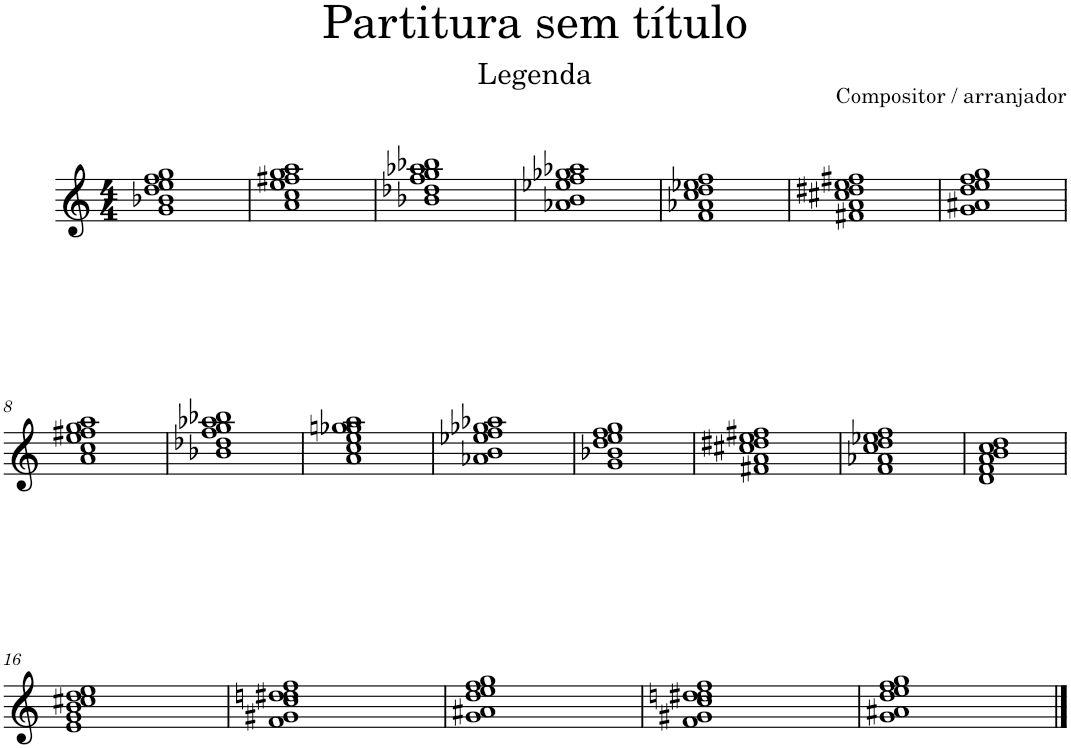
**kern
*part1
*staff1
*I"Violino
*I'Vno.
*clefG2
*k[]
*M4/4
=1
1g 1b-X 1dd 1ee 1ff 1gg
=2
1a 1cc 1ee 1ff#X 1gg 1aa
=3
1b-X 1dd-X 1ff 1gg 1aa-X 1bb-X
=4
1a-X 1b 1ee-X 1ff 1gg-X 1aa-X
=5
1f 1a-X 1cc 1dd 1ee-X 1ff
=6
1f#X 1a 1cc#X 1dd#X 1ee 1ff#X
=7
1g 1a#X 1dd 1ee 1ff 1gg
!!LO:LB:g=z
=8
1a 1cc 1ee 1ff#X 1gg 1aa
=9
1b-X 1dd-X 1ff 1gg 1aa-X 1bb-X
=10
1a 1cc 1ee 1gg-X 1ggn 1aa
=11
1a-X 1b 1ee-X 1ff 1gg-X 1aa-X
=12
1g 1b-X 1dd 1ee 1ff 1gg
=13
1f#X 1a 1cc#X 1dd#X 1ee 1ff#X
=14
1f 1a-X 1cc 1dd 1ee-X 1ff
=15
1d 1f 1a 1b 1cc 1dd
!!LO:LB:g=z
=16
1e 1g 1b 1cc#X 1dd 1ee
=17
1f 1g#X 1cc 1ddn 1dd#X 1ff
=18
1g 1a#X 1dd 1ee 1ff 1gg
=19
1f 1g#X 1cc 1ddn 1dd#X 1ff
=20
1g 1a#X 1dd 1ee 1ff 1gg
==
*-
